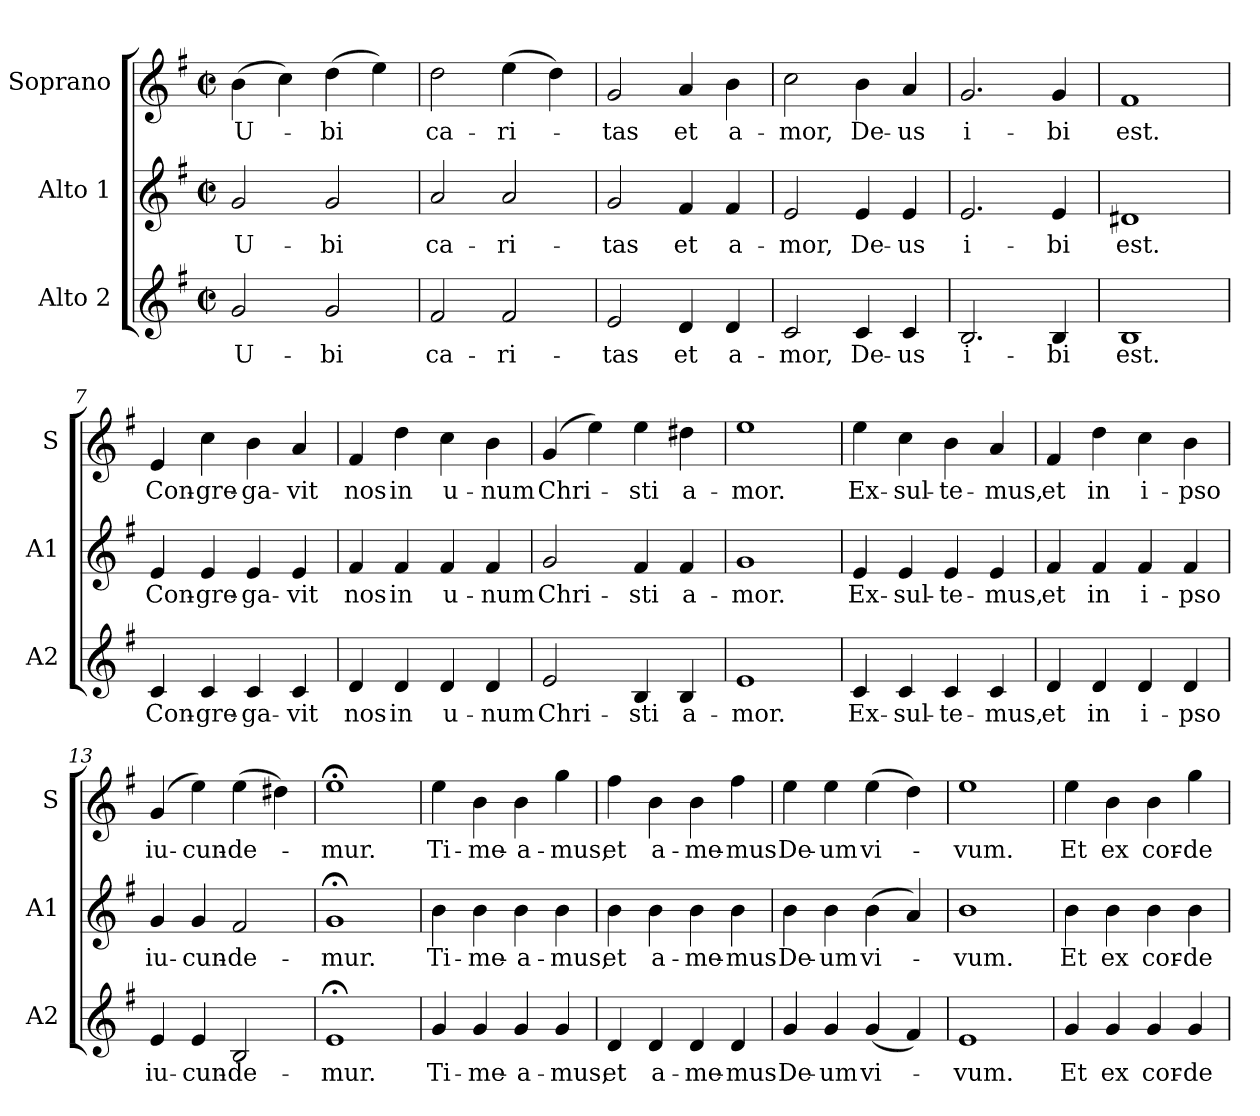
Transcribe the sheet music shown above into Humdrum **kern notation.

**kern	**text	**kern	**text	**kern	**text
*part3	*part3	*part2	*part2	*part1	*part1
*staff3	*staff3	*staff2	*staff2	*staff1	*staff1
*I"Alto 2	*	*I"Alto 1	*	*I"Soprano	*
*I'A2	*	*I'A1	*	*I'S	*
!!LO:PB:g=z
*stria5	*	*stria5	*	*stria5	*
*clefG2	*	*clefG2	*	*clefG2	*
*k[f#]	*	*k[f#]	*	*k[f#]	*
*G:	*	*G:	*	*G:	*
*M2/2	*	*M2/2	*	*M2/2	*
*met(c|)	*	*met(c|)	*	*met(c|)	*
=1	=1	=1	=1	=1	=1
!	!LO:LY:b:cj	!	!LO:LY:b:cj	!	!LO:LY:b:cj
2g/	U-	2g/	U-	(>4b\	U-
.	.	.	.	4cc\)	.
!	!LO:LY:b:cj	!	!LO:LY:b:cj	!	!LO:LY:b:cj
2g/	-bi	2g/	-bi	(>4dd\	-bi
.	.	.	.	4ee\)	.
=2	=2	=2	=2	=2	=2
!	!LO:LY:b:cj	!	!LO:LY:b:cj	!	!LO:LY:b:cj
2f#/	ca-	2a/	ca-	2dd\	ca-
!	!LO:LY:b:cj	!	!LO:LY:b:cj	!	!LO:LY:b:cj
2f#/	-ri-	2a/	-ri-	(>4ee\	-ri-
.	.	.	.	4dd\)	.
=3	=3	=3	=3	=3	=3
!	!LO:LY:b:cj	!	!LO:LY:b:cj	!	!LO:LY:b:cj
2e/	-tas	2g/	-tas	2g/	-tas
!	!LO:LY:b:cj	!	!LO:LY:b:cj	!	!LO:LY:b:cj
4d/	et	4f#/	et	4a/	et
!	!LO:LY:b:cj	!	!LO:LY:b:cj	!	!LO:LY:b:cj
4d/	a-	4f#/	a-	4b\	a-
=4	=4	=4	=4	=4	=4
!	!LO:LY:b:cj	!	!LO:LY:b:cj	!	!LO:LY:b:cj
2c/	-mor,	2e/	-mor,	2cc\	-mor,
!	!LO:LY:b:cj	!	!LO:LY:b:cj	!	!LO:LY:b:cj
4c/	De-	4e/	De-	4b\	De-
!	!LO:LY:b:cj	!	!LO:LY:b:cj	!	!LO:LY:b:cj
4c/	-us	4e/	-us	4a/	-us
=5	=5	=5	=5	=5	=5
!	!LO:LY:b:cj	!	!LO:LY:b:cj	!	!LO:LY:b:cj
2.B/	i-	2.e/	i-	2.g/	i-
!	!LO:LY:b:cj	!	!LO:LY:b:cj	!	!LO:LY:b:cj
4B/	-bi	4e/	-bi	4g/	-bi
!!LO:LB:g=z
=6	=6	=6	=6	=6	=6
!	!LO:LY:b:cj	!	!LO:LY:b:cj	!	!LO:LY:b:cj
1B	est.	1d#X	est.	1f#	est.
=7	=7	=7	=7	=7	=7
!	!LO:LY:b:cj	!	!LO:LY:b:cj	!	!LO:LY:b:cj
4c/	Con-	4e/	Con-	4e/	Con-
!	!LO:LY:b:cj	!	!LO:LY:b:cj	!	!LO:LY:b:cj
4c/	-gre-	4e/	-gre-	4cc\	-gre-
!	!LO:LY:b:cj	!	!LO:LY:b:cj	!	!LO:LY:b:cj
4c/	-ga-	4e/	-ga-	4b\	-ga-
!	!LO:LY:b:cj	!	!LO:LY:b:cj	!	!LO:LY:b:cj
4c/	-vit	4e/	-vit	4a/	-vit
=8	=8	=8	=8	=8	=8
!	!LO:LY:b:cj	!	!LO:LY:b:cj	!	!LO:LY:b:cj
4d/	nos	4f#/	nos	4f#/	nos
!	!LO:LY:b:cj	!	!LO:LY:b:cj	!	!LO:LY:b:cj
4d/	in	4f#/	in	4dd\	in
!	!LO:LY:b:cj	!	!LO:LY:b:cj	!	!LO:LY:b:cj
4d/	u-	4f#/	u-	4cc\	u-
!	!LO:LY:b:cj	!	!LO:LY:b:cj	!	!LO:LY:b:cj
4d/	-num	4f#/	-num	4b\	-num
=9	=9	=9	=9	=9	=9
!	!LO:LY:b:cj	!	!LO:LY:b:cj	!	!LO:LY:b:cj
2e/	Chri-	2g/	Chri-	(>4g/	Chri-
.	.	.	.	4ee\)	.
!	!LO:LY:b:cj	!	!LO:LY:b:cj	!	!LO:LY:b:cj
4B/	-sti	4f#/	-sti	4ee\	-sti
!	!LO:LY:b:cj	!	!LO:LY:b:cj	!	!LO:LY:b:cj
4B/	a-	4f#/	a-	4dd#X\	a-
=10	=10	=10	=10	=10	=10
!	!LO:LY:b:cj	!	!LO:LY:b:cj	!	!LO:LY:b:cj
1e	-mor.	1g	-mor.	1ee	-mor.
!!LO:LB:g=z
=11	=11	=11	=11	=11	=11
!	!LO:LY:b:cj	!	!LO:LY:b:cj	!	!LO:LY:b:cj
4c/	Ex-	4e/	Ex-	4ee\	Ex-
!	!LO:LY:b:cj	!	!LO:LY:b:cj	!	!LO:LY:b:cj
4c/	-sul-	4e/	-sul-	4cc\	-sul-
!	!LO:LY:b:cj	!	!LO:LY:b:cj	!	!LO:LY:b:cj
4c/	-te-	4e/	-te-	4b\	-te-
!	!LO:LY:b:cj	!	!LO:LY:b:cj	!	!LO:LY:b:cj
4c/	-mus,	4e/	-mus,	4a/	-mus,
=12	=12	=12	=12	=12	=12
!	!LO:LY:b:cj	!	!LO:LY:b:cj	!	!LO:LY:b:cj
4d/	et	4f#/	et	4f#/	et
!	!LO:LY:b:cj	!	!LO:LY:b:cj	!	!LO:LY:b:cj
4d/	in	4f#/	in	4dd\	in
!	!LO:LY:b:cj	!	!LO:LY:b:cj	!	!LO:LY:b:cj
4d/	i-	4f#/	i-	4cc\	i-
!	!LO:LY:b:cj	!	!LO:LY:b:cj	!	!LO:LY:b:cj
4d/	-pso	4f#/	-pso	4b\	-pso
=13	=13	=13	=13	=13	=13
!	!LO:LY:b:cj	!	!LO:LY:b:cj	!	!LO:LY:b:cj
4e/	iu-	4g/	iu-	(>4g/	iu-
!	!LO:LY:b:cj	!	!LO:LY:b:cj	!	!LO:LY:b:cj
4e/	-cun-	4g/	-cun-	4ee\)	-cun-
!	!LO:LY:b:cj	!	!LO:LY:b:cj	!	!LO:LY:b:cj
2B/	-de-	2f#/	-de-	(>4ee\	-de-
.	.	.	.	4dd#X\)	.
=14	=14	=14	=14	=14	=14
!	!LO:LY:b:cj	!	!LO:LY:b:cj	!	!LO:LY:b:cj
1e;<	-mur.	1g;<	-mur.	1ee;<	-mur.
=15	=15	=15	=15	=15	=15
!	!LO:LY:b:cj	!	!LO:LY:b:cj	!	!LO:LY:b:cj
4g/	Ti-	4b\	Ti-	4ee\	Ti-
!	!LO:LY:b:cj	!	!LO:LY:b:cj	!	!LO:LY:b:cj
4g/	-me-	4b\	-me-	4b\	-me-
!	!LO:LY:b:cj	!	!LO:LY:b:cj	!	!LO:LY:b:cj
4g/	-a-	4b\	-a-	4b\	-a-
!	!LO:LY:b:cj	!	!LO:LY:b:cj	!	!LO:LY:b:cj
4g/	-mus,	4b\	-mus,	4gg\	-mus,
!!LO:LB:g=z
=16	=16	=16	=16	=16	=16
!	!LO:LY:b:cj	!	!LO:LY:b:cj	!	!LO:LY:b:cj
4d/	et	4b\	et	4ff#\	et
!	!LO:LY:b:cj	!	!LO:LY:b:cj	!	!LO:LY:b:cj
4d/	a-	4b\	a-	4b\	a-
!	!LO:LY:b:cj	!	!LO:LY:b:cj	!	!LO:LY:b:cj
4d/	-me-	4b\	-me-	4b\	-me-
!	!LO:LY:b:cj	!	!LO:LY:b:cj	!	!LO:LY:b:cj
4d/	-mus	4b\	-mus	4ff#\	-mus
=17	=17	=17	=17	=17	=17
!	!LO:LY:b:cj	!	!LO:LY:b:cj	!	!LO:LY:b:cj
4g/	De-	4b\	De-	4ee\	De-
!	!LO:LY:b:cj	!	!LO:LY:b:cj	!	!LO:LY:b:cj
4g/	-um	4b\	-um	4ee\	-um
!	!LO:LY:b:cj	!	!LO:LY:b:cj	!	!LO:LY:b:cj
(<4g/	vi-	(>4b\	vi-	(>4ee\	vi-
4f#/)	.	4a/)	.	4dd\)	.
=18	=18	=18	=18	=18	=18
!	!LO:LY:b:cj	!	!LO:LY:b:cj	!	!LO:LY:b:cj
1e	-vum.	1b	-vum.	1ee	-vum.
=19	=19	=19	=19	=19	=19
!	!LO:LY:b:cj	!	!LO:LY:b:cj	!	!LO:LY:b:cj
4g/	Et	4b\	Et	4ee\	Et
!	!LO:LY:b:cj	!	!LO:LY:b:cj	!	!LO:LY:b:cj
4g/	ex	4b\	ex	4b\	ex
!	!LO:LY:b:cj	!	!LO:LY:b:cj	!	!LO:LY:b:cj
4g/	cor-	4b\	cor-	4b\	cor-
!	!LO:LY:b:cj	!	!LO:LY:b:cj	!	!LO:LY:b:cj
4g/	-de	4b\	-de	4gg\	-de
=	=	=	=	=	=
*-	*-	*-	*-	*-	*-
